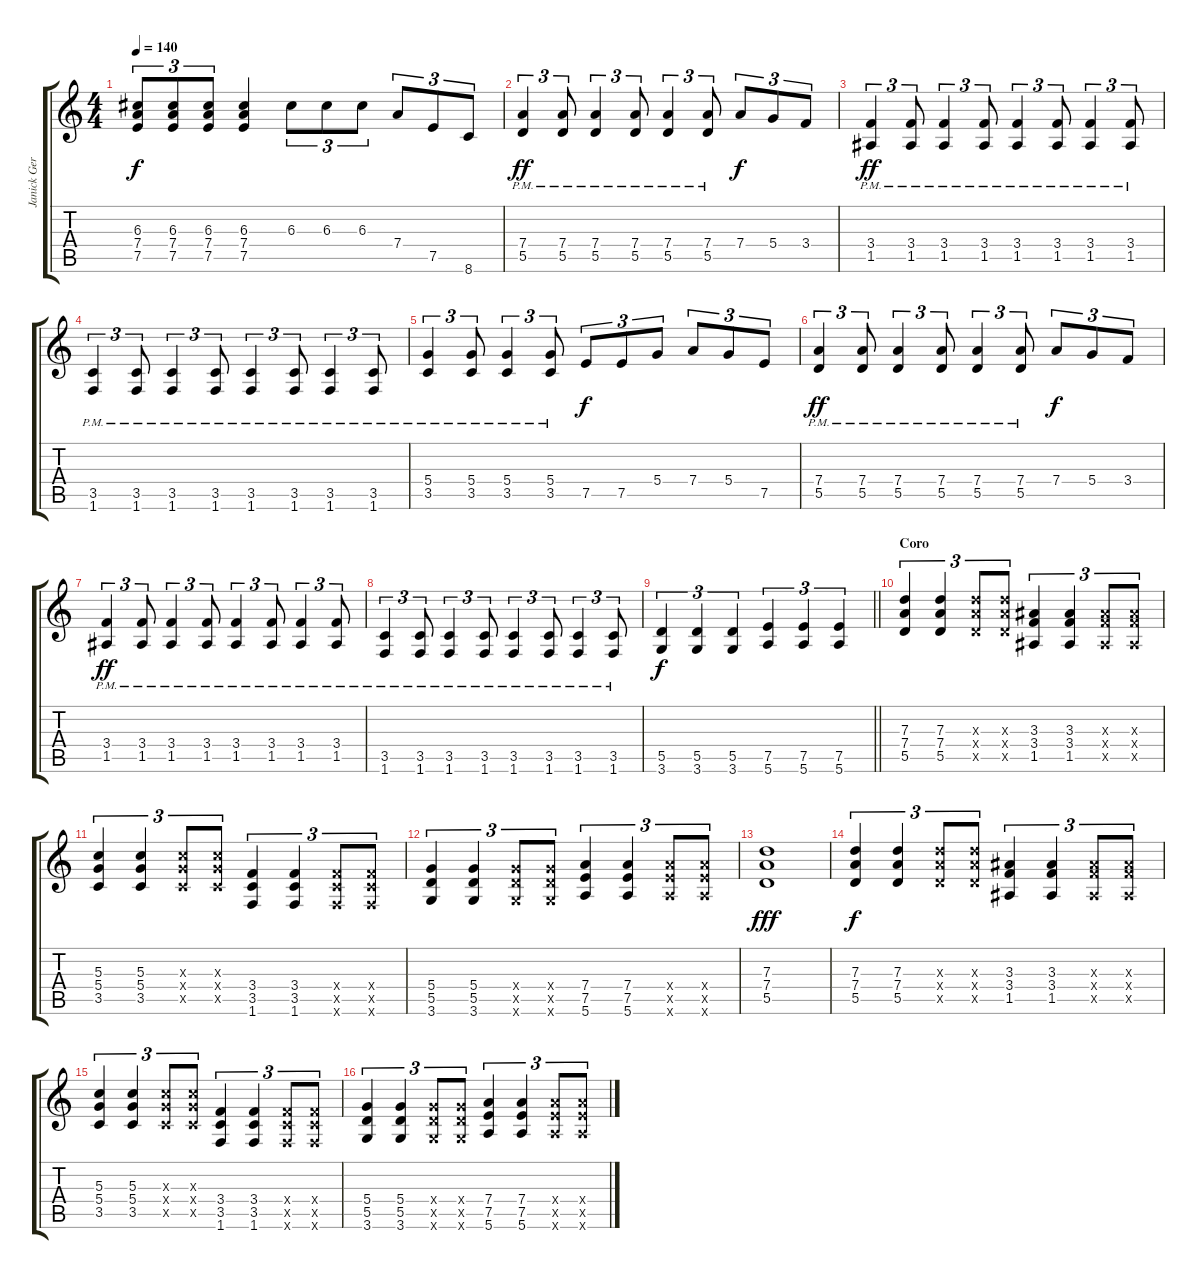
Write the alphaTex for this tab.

\track ("Janick Gers" "Janick Ger") {instrument distortionguitar}
\staff {score tabs}
\tuning (E4 B3 G3 D3 A2 E2) {hide}
\ts (4 4)
\tempo 140
\clef g2
\ks c
(6.3 7.4 7.5).8{tu (3 2) dy f} (6.3 7.4 7.5).8{tu (3 2)} (6.3 7.4 7.5).8{tu (3 2)} (6.3 7.4 7.5).4 6.3.8{tu (3 2) volume 16} 6.3.8{tu (3 2)} 6.3.8{tu (3 2)} 7.4.8{tu (3 2)} 7.5.8{tu (3 2)} 8.6.8{tu (3 2)} |
(7.4{pm} 5.5{pm}).4{tu (3 2) dy ff volume 11} (7.4{pm} 5.5{pm}).8{tu (3 2)} (7.4{pm} 5.5{pm}).4{tu (3 2)} (7.4{pm} 5.5{pm}).8{tu (3 2)} (7.4{pm} 5.5{pm}).4{tu (3 2)} (7.4{pm} 5.5{pm}).8{tu (3 2)} 7.4.8{tu (3 2) dy f volume 16} 5.4.8{tu (3 2)} 3.4.8{tu (3 2)} |
(3.4{pm} 1.5{pm}).4{tu (3 2) dy ff volume 11} (3.4{pm} 1.5{pm}).8{tu (3 2)} (3.4{pm} 1.5{pm}).4{tu (3 2)} (3.4{pm} 1.5{pm}).8{tu (3 2)} (3.4{pm} 1.5{pm}).4{tu (3 2)} (3.4{pm} 1.5{pm}).8{tu (3 2)} (3.4{pm} 1.5{pm}).4{tu (3 2)} (3.4{pm} 1.5{pm}).8{tu (3 2)} |
(3.5{pm} 1.6{pm}).4{tu (3 2)} (3.5{pm} 1.6{pm}).8{tu (3 2)} (3.5{pm} 1.6{pm}).4{tu (3 2)} (3.5{pm} 1.6{pm}).8{tu (3 2)} (3.5{pm} 1.6{pm}).4{tu (3 2)} (3.5{pm} 1.6{pm}).8{tu (3 2)} (3.5{pm} 1.6{pm}).4{tu (3 2)} (3.5{pm} 1.6{pm}).8{tu (3 2)} |
(5.4{pm} 3.5{pm}).4{tu (3 2)} (5.4{pm} 3.5{pm}).8{tu (3 2)} (5.4{pm} 3.5{pm}).4{tu (3 2)} (5.4{pm} 3.5{pm}).8{tu (3 2)} 7.5.8{tu (3 2) dy f volume 16} 7.5.8{tu (3 2)} 5.4.8{tu (3 2)} 7.4.8{tu (3 2)} 5.4.8{tu (3 2)} 7.5.8{tu (3 2)} |
(7.4{pm} 5.5{pm}).4{tu (3 2) dy ff volume 11} (7.4{pm} 5.5{pm}).8{tu (3 2)} (7.4{pm} 5.5{pm}).4{tu (3 2)} (7.4{pm} 5.5{pm}).8{tu (3 2)} (7.4{pm} 5.5{pm}).4{tu (3 2)} (7.4{pm} 5.5{pm}).8{tu (3 2)} 7.4.8{tu (3 2) dy f volume 16} 5.4.8{tu (3 2)} 3.4.8{tu (3 2)} |
(3.4{pm} 1.5{pm}).4{tu (3 2) dy ff volume 11} (3.4{pm} 1.5{pm}).8{tu (3 2)} (3.4{pm} 1.5{pm}).4{tu (3 2)} (3.4{pm} 1.5{pm}).8{tu (3 2)} (3.4{pm} 1.5{pm}).4{tu (3 2)} (3.4{pm} 1.5{pm}).8{tu (3 2)} (3.4{pm} 1.5{pm}).4{tu (3 2)} (3.4{pm} 1.5{pm}).8{tu (3 2)} |
(3.5{pm} 1.6{pm}).4{tu (3 2)} (3.5{pm} 1.6{pm}).8{tu (3 2)} (3.5{pm} 1.6{pm}).4{tu (3 2)} (3.5{pm} 1.6{pm}).8{tu (3 2)} (3.5{pm} 1.6{pm}).4{tu (3 2)} (3.5{pm} 1.6{pm}).8{tu (3 2)} (3.5{pm} 1.6{pm}).4{tu (3 2)} (3.5{pm} 1.6{pm}).8{tu (3 2)} |
\barLineRight lightlight
(5.5 3.6).4{tu (3 2) dy f} (5.5 3.6).4{tu (3 2)} (5.5 3.6).4{tu (3 2)} (7.5 5.6).4{tu (3 2)} (7.5 5.6).4{tu (3 2)} (7.5 5.6).4{tu (3 2)} |
\section ("" "Coro")
(7.3 7.4 5.5).4{tu (3 2)} (7.3 7.4 5.5).4{tu (3 2)} (7.3{x} 7.4{x} 5.5{x}).8{tu (3 2)} (7.3{x} 7.4{x} 5.5{x}).8{tu (3 2)} (3.3 3.4 1.5).4{tu (3 2)} (3.3 3.4 1.5).4{tu (3 2)} (3.3{x} 3.4{x} 1.5{x}).8{tu (3 2)} (3.3{x} 3.4{x} 1.5{x}).8{tu (3 2)} |
(5.3 5.4 3.5).4{tu (3 2)} (5.3 5.4 3.5).4{tu (3 2)} (5.3{x} 5.4{x} 3.5{x}).8{tu (3 2)} (5.3{x} 5.4{x} 3.5{x}).8{tu (3 2)} (3.4 3.5 1.6).4{tu (3 2)} (3.4 3.5 1.6).4{tu (3 2)} (3.4{x} 3.5{x} 1.6{x}).8{tu (3 2)} (3.4{x} 3.5{x} 1.6{x}).8{tu (3 2)} |
(5.4 5.5 3.6).4{tu (3 2)} (5.4 5.5 3.6).4{tu (3 2)} (5.4{x} 5.5{x} 3.6{x}).8{tu (3 2)} (5.4{x} 5.5{x} 3.6{x}).8{tu (3 2)} (7.4 7.5 5.6).4{tu (3 2)} (7.4 7.5 5.6).4{tu (3 2)} (7.4{x} 7.5{x} 5.6{x}).8{tu (3 2)} (7.4{x} 7.5{x} 5.6{x}).8{tu (3 2)} |
(7.3 7.4 5.5).1{dy fff} |
(7.3 7.4 5.5).4{tu (3 2) dy f} (7.3 7.4 5.5).4{tu (3 2)} (7.3{x} 7.4{x} 5.5{x}).8{tu (3 2)} (7.3{x} 7.4{x} 5.5{x}).8{tu (3 2)} (3.3 3.4 1.5).4{tu (3 2)} (3.3 3.4 1.5).4{tu (3 2)} (3.3{x} 3.4{x} 1.5{x}).8{tu (3 2)} (3.3{x} 3.4{x} 1.5{x}).8{tu (3 2)} |
(5.3 5.4 3.5).4{tu (3 2)} (5.3 5.4 3.5).4{tu (3 2)} (5.3{x} 5.4{x} 3.5{x}).8{tu (3 2)} (5.3{x} 5.4{x} 3.5{x}).8{tu (3 2)} (3.4 3.5 1.6).4{tu (3 2)} (3.4 3.5 1.6).4{tu (3 2)} (3.4{x} 3.5{x} 1.6{x}).8{tu (3 2)} (3.4{x} 3.5{x} 1.6{x}).8{tu (3 2)} |
(5.4 5.5 3.6).4{tu (3 2)} (5.4 5.5 3.6).4{tu (3 2)} (5.4{x} 5.5{x} 3.6{x}).8{tu (3 2)} (5.4{x} 5.5{x} 3.6{x}).8{tu (3 2)} (7.4 7.5 5.6).4{tu (3 2)} (7.4 7.5 5.6).4{tu (3 2)} (7.4{x} 7.5{x} 5.6{x}).8{tu (3 2)} (7.4{x} 7.5{x} 5.6{x}).8{tu (3 2)}
